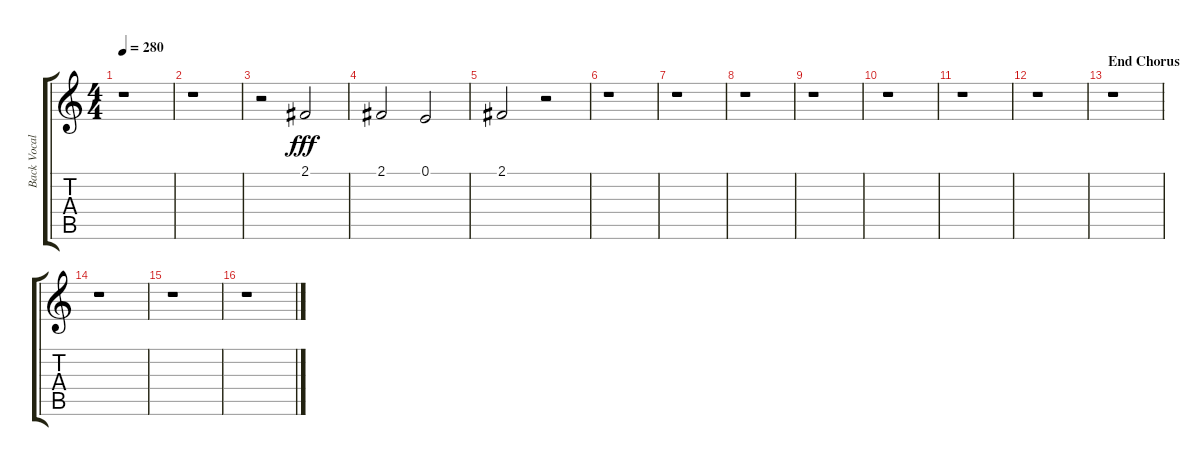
\track ("Back Vocals" "Back Vocal") {instrument flute}
\staff {score tabs}
\tuning (E4 B3 G3 D3 A2 E2) {hide}
\ts (4 4)
\tempo 280
\clef g2
\ks c
r.1{dy f} |
r.1 |
r.2 2.1.2{dy fff} |
2.1.2 0.1.2 |
2.1.2 r.2 |
r.1 |
r.1 |
r.1 |
r.1 |
r.1 |
r.1 |
r.1 |
\section ("" "End Chorus")
r.1 |
r.1 |
r.1 |
r.1
